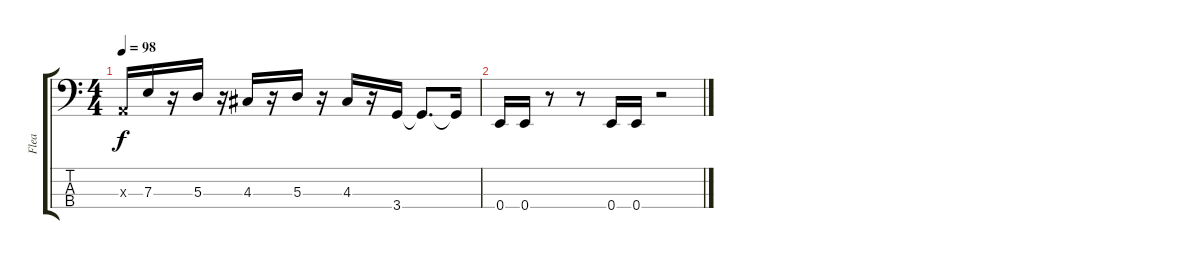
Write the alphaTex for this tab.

\track ("Flea" "Flea") {instrument electricbassfinger}
\staff {score tabs}
\tuning (G2 D2 A1 E1) {hide}
\ts (4 4)
\tempo 98
\clef f4
\ks c
0.3{x}.16{dy f} 7.3.16 r.16 5.3.16 r.16 4.3.16 r.16 5.3.16 r.16 4.3.16 r.16 3.4.16 3.4{t}.8{d} 3.4{t}.16 |
0.4.16 0.4.16 r.8 r.8 0.4.16 0.4.16 r.2
